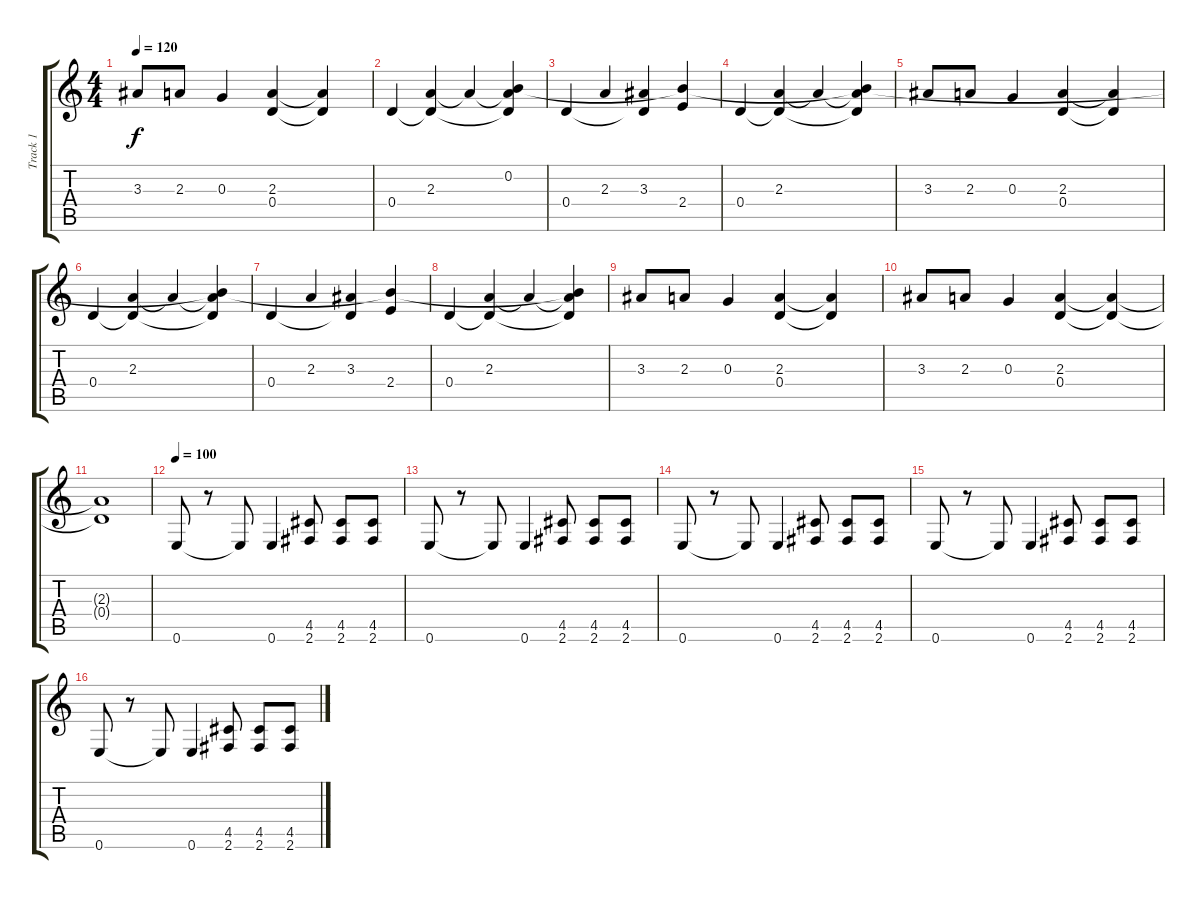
\track ("Track 1" "Track 1") {instrument distortionguitar}
\staff {score tabs}
\tuning (E4 B3 G3 D3 A2 E2) {hide}
\ts (4 4)
\tempo 120
\clef g2
\ks c
3.3.8{dy f} 2.3.8 0.3.4 (2.3 0.4).4 (2.3{t} 0.4{t}).4 |
0.4.4 (2.3 0.4{t}).4 2.3{t}.4 (0.2{t} 2.3{t} 0.4{t}).4 |
0.4.4 2.3.4 (3.3 0.4{t}).4 (0.2{t} 2.4).4 |
0.4.4 (2.3 0.4{t}).4 2.3{t}.4 (0.2{t} 2.3{t} 0.4{t}).4 |
3.3.8 2.3.8 0.3.4 (2.3 0.4).4 (2.3{t} 0.4{t}).4 |
0.4.4 (2.3 0.4{t}).4 2.3{t}.4 (0.2{t} 2.3{t} 0.4{t}).4 |
0.4.4 2.3.4 (3.3 0.4{t}).4 (0.2{t} 2.4).4 |
0.4.4 (2.3 0.4{t}).4 2.3{t}.4 (0.2{t} 2.3{t} 0.4{t}).4 |
3.3.8 2.3.8 0.3.4 (2.3 0.4).4 (2.3{t} 0.4{t}).4 |
3.3.8 2.3.8 0.3.4 (2.3 0.4).4 (2.3{t} 0.4{t}).4 |
(2.3{t} 0.4{t}).1 |
\tempo 100
0.6.8 r.8 0.6{t}.8 0.6.4 (4.5 2.6).8 (4.5 2.6).8 (4.5 2.6).8 |
0.6.8 r.8 0.6{t}.8 0.6.4 (4.5 2.6).8 (4.5 2.6).8 (4.5 2.6).8 |
0.6.8 r.8 0.6{t}.8 0.6.4 (4.5 2.6).8 (4.5 2.6).8 (4.5 2.6).8 |
0.6.8 r.8 0.6{t}.8 0.6.4 (4.5 2.6).8 (4.5 2.6).8 (4.5 2.6).8 |
0.6.8 r.8 0.6{t}.8 0.6.4 (4.5 2.6).8 (4.5 2.6).8 (4.5 2.6).8
